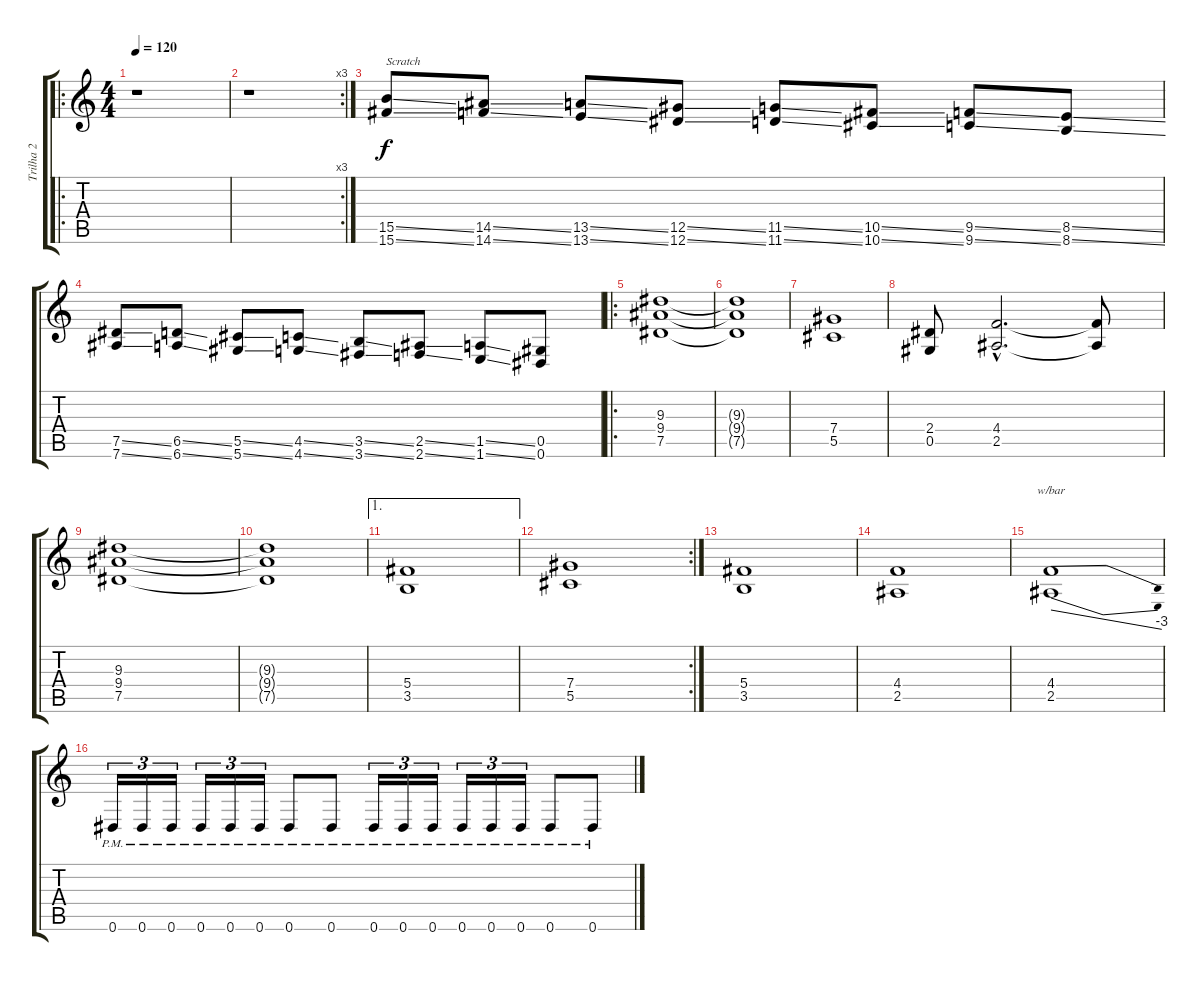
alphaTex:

\track ("Trilha 2" "Trilha 2") {instrument distortionguitar}
\staff {score tabs}
\tuning (Eb4 Bb3 Gb3 Db3 Ab2 Eb2) {hide}
\ro
\ts (4 4)
\tempo 120
\clef g2
\ks c
r.1{dy f instrument distortionguitar} |
\rc 3
r.1 |
(15.5{ss} 15.6{ss}).8{txt "Scratch" instrument overdrivenguitar} (14.5{ss} 14.6{ss}).8 (13.5{ss} 13.6{ss}).8 (12.5{ss} 12.6{ss}).8 (11.5{ss} 11.6{ss}).8 (10.5{ss} 10.6{ss}).8 (9.5{ss} 9.6{ss}).8 (8.5{ss} 8.6{ss}).8 |
(7.5{ss} 7.6{ss}).8 (6.5{ss} 6.6{ss}).8 (5.5{ss} 5.6{ss}).8 (4.5{ss} 4.6{ss}).8 (3.5{ss} 3.6{ss}).8 (2.5{ss} 2.6{ss}).8 (1.5{ss} 1.6{ss}).8 (0.5 0.6).8 |
\ro
(9.3 9.4 7.5).1{instrument distortionguitar} |
(9.3{t} 9.4{t} 7.5{t}).1 |
(7.4 5.5).1 |
(2.4 0.5).8 (4.4{hac} 2.5{hac}).2{d} (4.4{t} 2.5{t}).8 |
(9.3 9.4 7.5).1{instrument distortionguitar} |
(9.3{t} 9.4{t} 7.5{t}).1 |
\ae 1
(5.4 3.5).1 |
\rc 2
(7.4 5.5).1 |
(5.4 3.5).1 |
(4.4 2.5).1 |
(4.4 2.5).1{tbe (dive default 0 0 60 -12)} |
0.6{pm}.16{tu (3 2)} 0.6{pm}.16{tu (3 2)} 0.6{pm}.16{tu (3 2)} 0.6{pm}.16{tu (3 2)} 0.6{pm}.16{tu (3 2)} 0.6{pm}.16{tu (3 2)} 0.6{pm}.8 0.6{pm}.8 0.6{pm}.16{tu (3 2)} 0.6{pm}.16{tu (3 2)} 0.6{pm}.16{tu (3 2)} 0.6{pm}.16{tu (3 2)} 0.6{pm}.16{tu (3 2)} 0.6{pm}.16{tu (3 2)} 0.6{pm}.8 0.6{pm}.8
